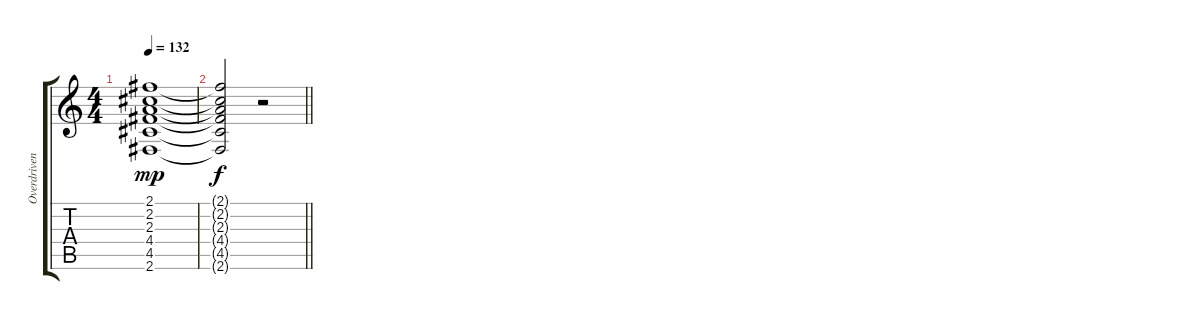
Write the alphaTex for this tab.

\track ("Overdriven guitar" "Overdriven") {instrument electricguitarmuted}
\staff {score tabs}
\tuning (E4 B3 G3 D3 A2 E2) {hide}
\ts (4 4)
\tempo 132
\clef g2
\ks c
(2.1 2.2 2.3 4.4 4.5 2.6).1{dy mp} |
\barLineRight lightlight
(2.1{t} 2.2{t} 2.3{t} 4.4{t} 4.5{t} 2.6{t}).2{dy f} r.2
